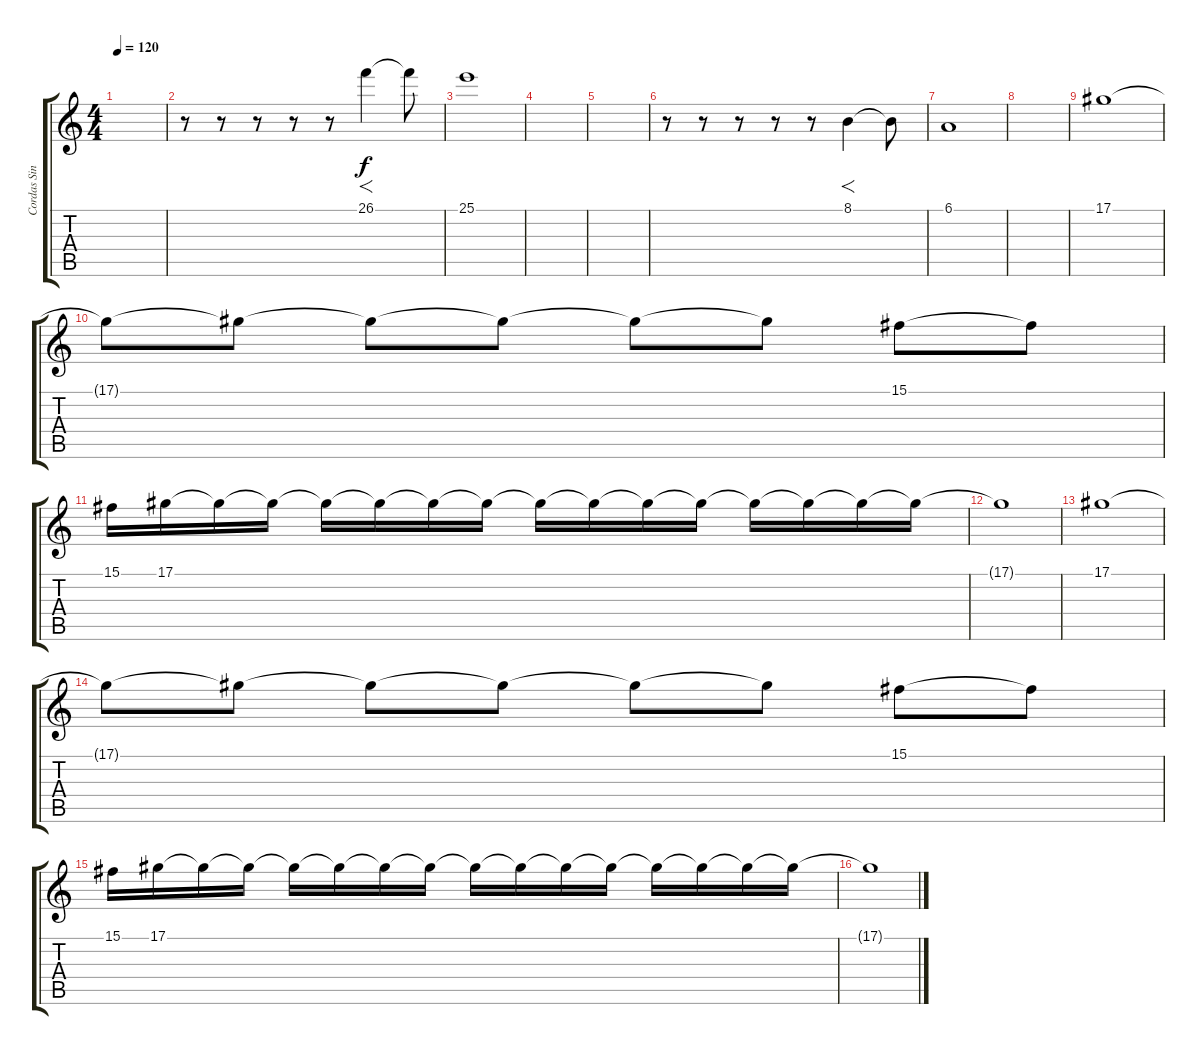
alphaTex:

\track ("Cordas Sinfônicas 2" "Cordas Sin") {instrument synthstrings2}
\staff {score tabs}
\tuning (Eb4 Bb3 Gb3 Db3 Ab2 Db2) {hide}
\ts (4 4)
\tempo 120
\clef g2
\ks c
|
r.8 r.8 r.8 r.8 r.8 26.1.4{f} 26.1{t}.8 |
25.1.1 |
|
|
r.8 r.8 r.8 r.8 r.8 8.1.4{f} 8.1{t}.8 |
6.1.1 |
|
17.1.1 |
17.1{t}.8 17.1{t}.8 17.1{t}.8 17.1{t}.8 17.1{t}.8 17.1{t}.8 15.1.8 15.1{t}.8 |
15.1.16 17.1.16 17.1{t}.16 17.1{t}.16 17.1{t}.16 17.1{t}.16 17.1{t}.16 17.1{t}.16 17.1{t}.16 17.1{t}.16 17.1{t}.16 17.1{t}.16 17.1{t}.16 17.1{t}.16 17.1{t}.16 17.1{t}.16 |
17.1{t}.1 |
17.1.1 |
17.1{t}.8 17.1{t}.8 17.1{t}.8 17.1{t}.8 17.1{t}.8 17.1{t}.8 15.1.8 15.1{t}.8 |
15.1.16 17.1.16 17.1{t}.16 17.1{t}.16 17.1{t}.16 17.1{t}.16 17.1{t}.16 17.1{t}.16 17.1{t}.16 17.1{t}.16 17.1{t}.16 17.1{t}.16 17.1{t}.16 17.1{t}.16 17.1{t}.16 17.1{t}.16 |
17.1{t}.1
